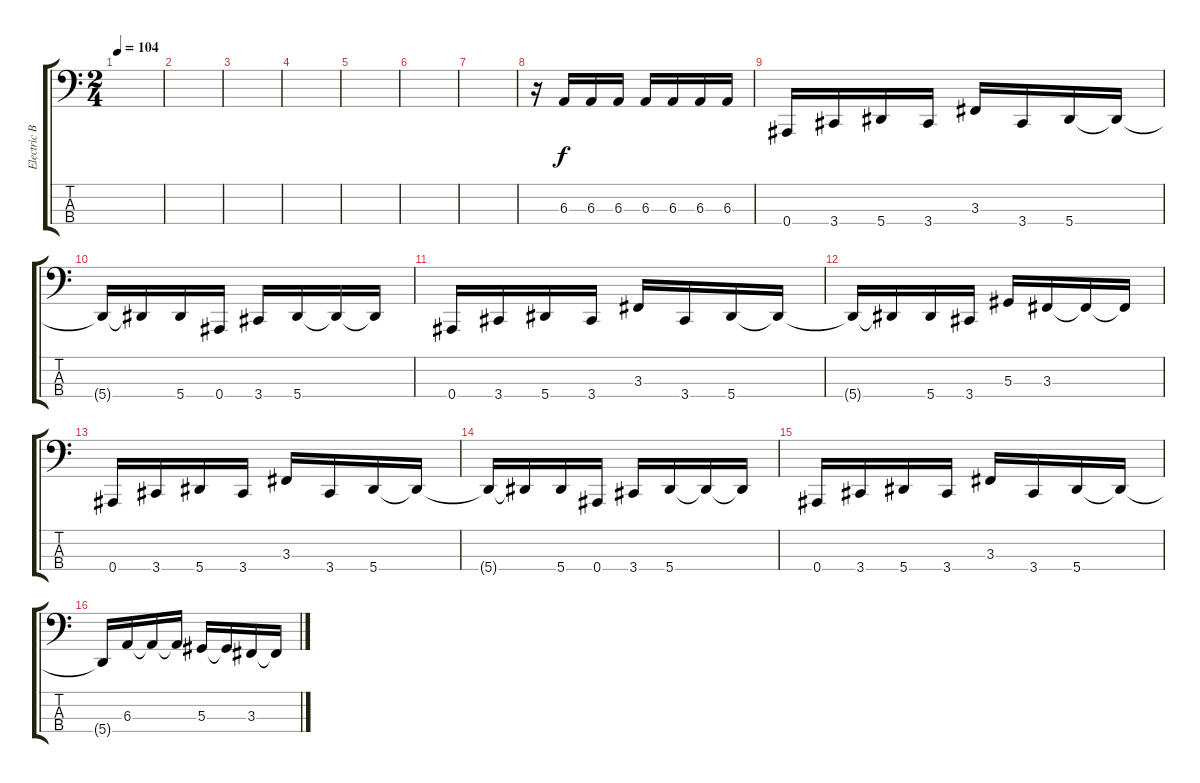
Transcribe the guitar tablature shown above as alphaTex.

\track ("Electric Bass" "Electric B") {instrument electricbassfinger}
\staff {score tabs}
\tuning (Db2 Ab1 Eb1 Bb0) {hide}
\ts (2 4)
\tempo 104
\clef f4
\ks c
|
|
|
|
|
|
|
r.16 6.3.16 6.3.16 6.3.16 6.3.16 6.3.16 6.3.16 6.3.16 |
0.4.16 3.4.16 5.4.16 3.4.16 3.3.16 3.4.16 5.4.16 5.4{t}.16 |
5.4{t}.16 5.4{t}.16 5.4.16 0.4.16 3.4.16 5.4.16 5.4{t}.16 5.4{t}.16 |
0.4.16 3.4.16 5.4.16 3.4.16 3.3.16 3.4.16 5.4.16 5.4{t}.16 |
5.4{t}.16 5.4{t}.16 5.4.16 3.4.16 5.3.16 3.3.16 3.3{t}.16 3.3{t}.16 |
0.4.16 3.4.16 5.4.16 3.4.16 3.3.16 3.4.16 5.4.16 5.4{t}.16 |
5.4{t}.16 5.4{t}.16 5.4.16 0.4.16 3.4.16 5.4.16 5.4{t}.16 5.4{t}.16 |
0.4.16 3.4.16 5.4.16 3.4.16 3.3.16 3.4.16 5.4.16 5.4{t}.16 |
5.4{t}.16 6.3.16 6.3{t}.16 6.3{t}.16 5.3.16 5.3{t}.16 3.3.16 3.3{t}.16
